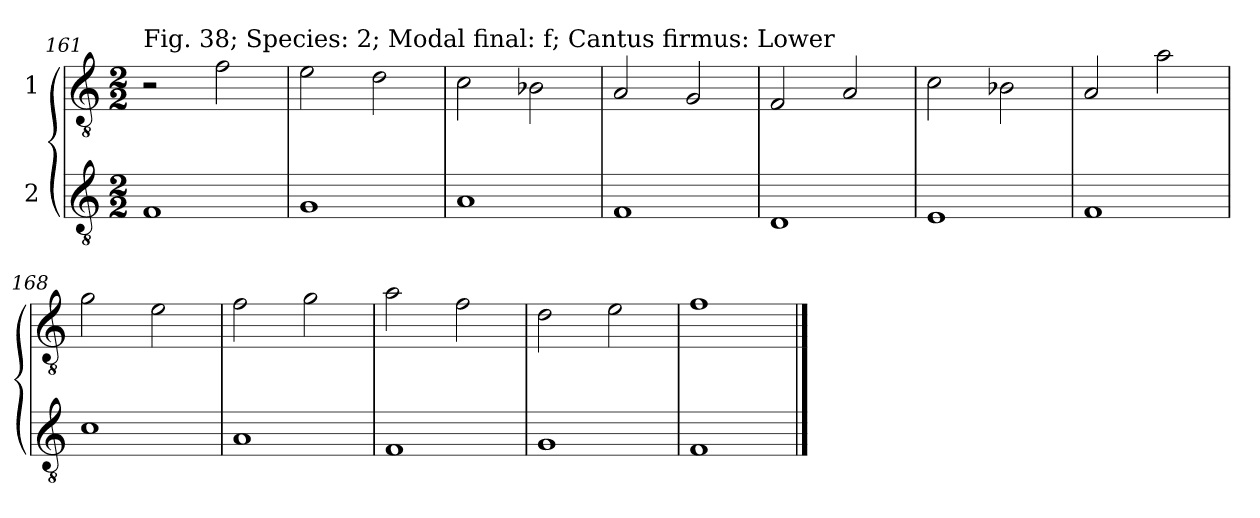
**kern	**kern
*part2	*part1
*staff2	*staff1
*I"2	*I"1
!!LO:LB:g=z
*clefGv2	*clefGv2
*k[]	*k[]
*M2/2	*M2/2
=161	=161
!	!LO:TX:a:t=Fig. 38; Species&colon; 2; Modal final&colon; f; Cantus firmus&colon; Lower
1F	2r
.	2f\
=162	=162
1G	2e\
.	2d\
=163	=163
1A	2c\
.	2B-X\
=164	=164
1F	2A/
.	2G/
=165	=165
1D	2F/
.	2A/
!!LO:LB:g=z
=166	=166
1E	2c\
.	2B-X\
=167	=167
1F	2A/
.	2a\
=168	=168
1c	2g\
.	2e\
=169	=169
1A	2f\
.	2g\
=170	=170
1F	2a\
.	2f\
=171	=171
1G	2d\
.	2e\
=172	=172
1F	1f
==	==
*-	*-
